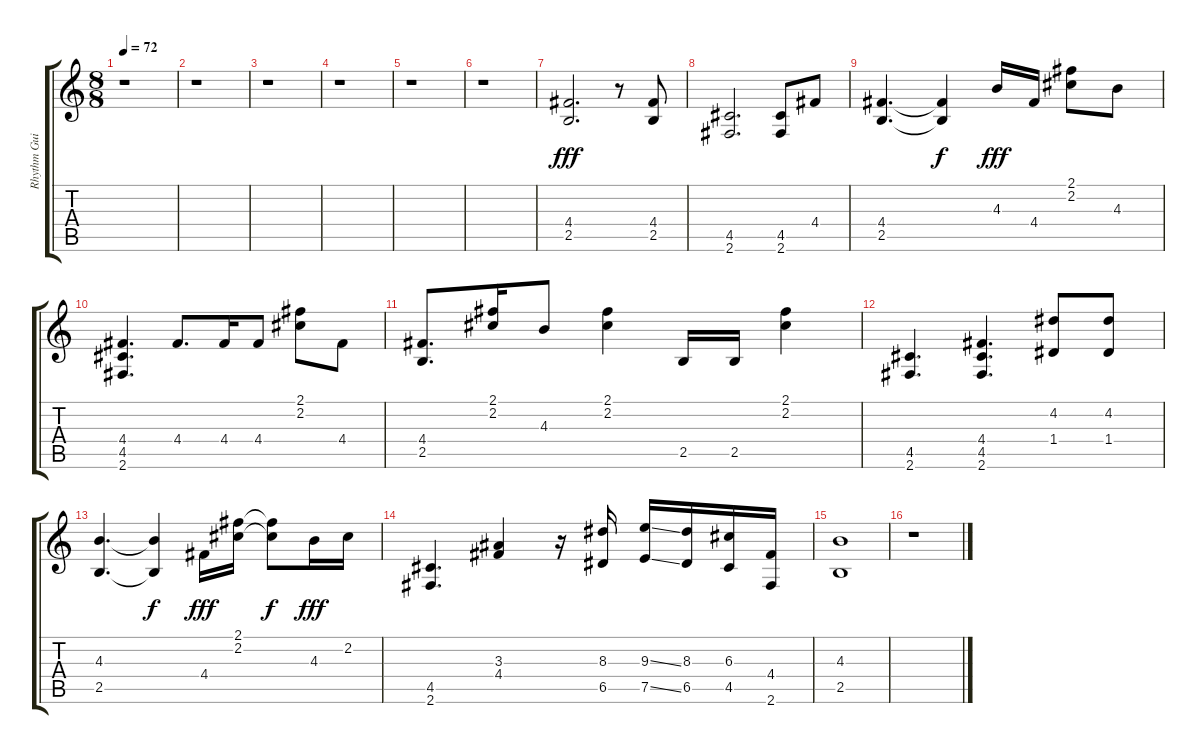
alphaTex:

\track ("Rhythm Guitar" "Rhythm Gui") {instrument distortionguitar}
\staff {score tabs}
\tuning (E4 B3 G3 D3 A2 E2) {hide}
\ts (8 8)
\tempo 72
\clef g2
\ks c
r.1{dy fff} |
r.1 |
r.1 |
r.1 |
r.1 |
r.1 |
(4.4 2.5).2{d} r.8 (4.4 2.5).8 |
(4.5 2.6).2{d} (4.5 2.6).8 4.4.8 |
(4.4 2.5).4{d} (4.4{t} 2.5{t}).4{dy f} 4.3.16{dy fff} 4.4.16 (2.1 2.2).8 4.3.8 |
(4.4 4.5 2.6).4{d} 4.4.8{d} 4.4.16 4.4.8 (2.1 2.2).8 4.4.8 |
(4.4 2.5).8{d} (2.1 2.2).16 4.3.8 (2.1 2.2).4 2.5.16 2.5.16 (2.1 2.2).4 |
(4.5 2.6).4{d} (4.4 4.5 2.6).4{d} (4.2 1.4).8 (4.2 1.4).8 |
(4.3 2.5).4{d} (4.3{t} 2.5{t}).4{dy f} 4.4.16{dy fff} (2.1 2.2).16 (2.1{t} 2.2{t}).8{dy f} 4.3.16{dy fff} 2.2.16 |
(4.5 2.6).4{d} (3.3 4.4).4 r.16 (8.3 6.5).16 (9.3{ss} 7.5{ss}).16 (8.3 6.5).16 (6.3 4.5).16 (4.4 2.6).16 |
(4.3 2.5).1 |
r.1
